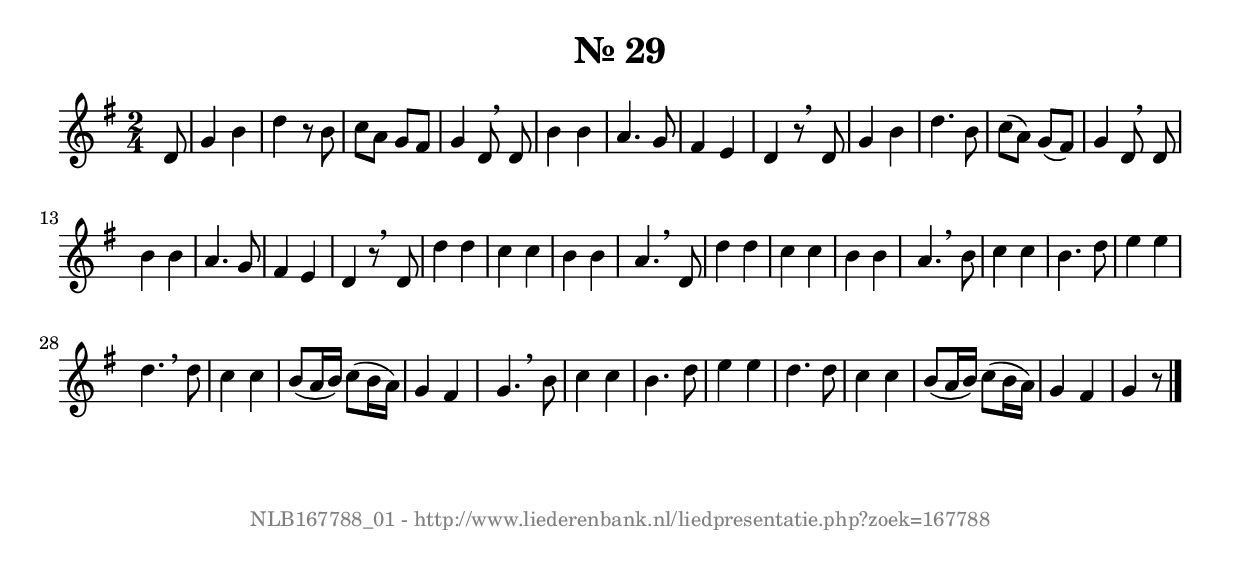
%
% produced by wce2krn 1.64 (7 June 2014)
%
\version"2.16"
#(append! paper-alist '(("long" . (cons (* 210 mm) (* 2000 mm)))))
#(set-default-paper-size "long")
sb = {\breathe}
mBreak = {\breathe }
bBreak = {\breathe }
x = {\once\override NoteHead #'style = #'cross }
gl=\glissando
itime={\override Staff.TimeSignature #'stencil = ##f }
ficta = {\once\set suggestAccidentals = ##t}
fine = {\once\override Score.RehearsalMark #'self-alignment-X = #1 \mark \markup {\italic{Fine}}}
dc = {\once\override Score.RehearsalMark #'self-alignment-X = #1 \mark \markup {\italic{D.C.}}}
dcf = {\once\override Score.RehearsalMark #'self-alignment-X = #1 \mark \markup {\italic{D.C. al Fine}}}
dcc = {\once\override Score.RehearsalMark #'self-alignment-X = #1 \mark \markup {\italic{D.C. al Coda}}}
ds = {\once\override Score.RehearsalMark #'self-alignment-X = #1 \mark \markup {\italic{D.S.}}}
dsf = {\once\override Score.RehearsalMark #'self-alignment-X = #1 \mark \markup {\italic{D.S. al Fine}}}
dsc = {\once\override Score.RehearsalMark #'self-alignment-X = #1 \mark \markup {\italic{D.S. al Coda}}}
pv = {\set Score.repeatCommands = #'((volta "1"))}
sv = {\set Score.repeatCommands = #'((volta "2"))}
tv = {\set Score.repeatCommands = #'((volta "3"))}
qv = {\set Score.repeatCommands = #'((volta "4"))}
xv = {\set Score.repeatCommands = #'((volta #f))}
\header{ tagline = ""
title = "Nr. 29"
}
\score {{
\key g \major
\relative g'
{
\set melismaBusyProperties = #'()
\partial 32*4
\time 2/4
\tempo 4=120
\override Score.MetronomeMark #'transparent = ##t
\override Score.RehearsalMark #'break-visibility = #(vector #t #t #f)
d8 g4 b d r8 b8 c a g fis g4 d8 \sb d b'4 b a4. g8 fis4 e d r8 \sb d8 g4 b d4. b8 c(a) g( fis) g4 d8 \sb d b'4 b a4. g8 fis4 e d r8 \sb d8 d'4 d c c b b a4. \sb d,8 d'4 d c c b b a4. \sb b8 c4 c b4. d8 e4 e d4. \sb d8 c4 c b8( a16 b) c8( b16 a) g4 fis g4. \sb b8 c4 c b4. d8 e4 e d4. d8 c4 c b8( a16 b) c8( b16 a) g4 fis g r8 \bar "|."
 }}
 \midi { }
 \layout {
            indent = 0.0\cm
}
}
\markup { \vspace #0 } \markup { \with-color #grey \fill-line { \center-column { \smaller "NLB167788_01 - http://www.liederenbank.nl/liedpresentatie.php?zoek=167788" } } }
